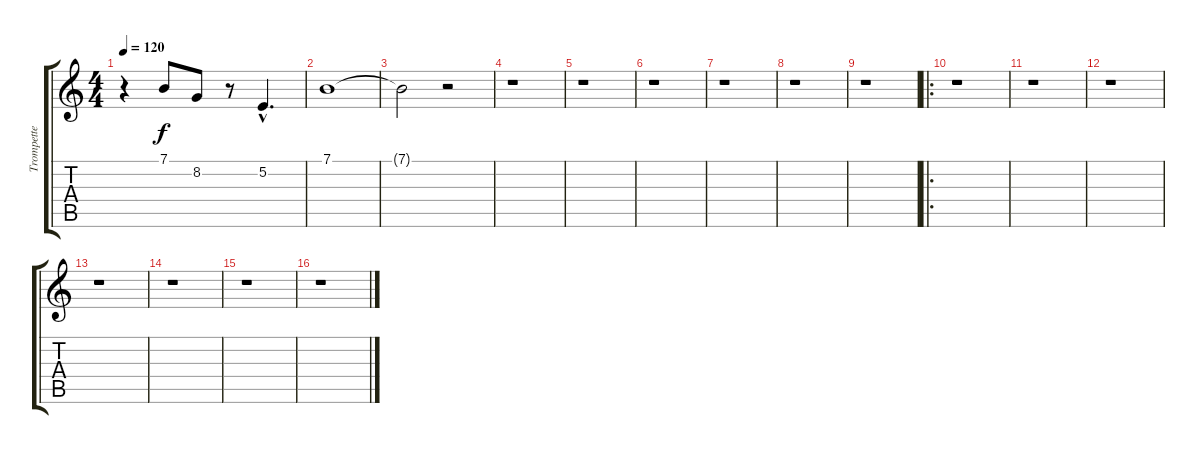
\track ("Trompette" "Trompette") {instrument trumpet}
\staff {score tabs}
\tuning (E4 B3 G3 D3 A2 E2) {hide}
\ts (4 4)
\tempo 120
\clef g2
\ks c
r.4{dy f instrument trumpet} 7.1.8 8.2.8 r.8 5.2{hac}.4{d} |
7.1.1 |
7.1{t}.2 r.2 |
r.1 |
r.1 |
r.1 |
r.1 |
r.1 |
r.1 |
\ro
r.1 |
r.1 |
r.1 |
r.1 |
r.1 |
r.1 |
r.1
